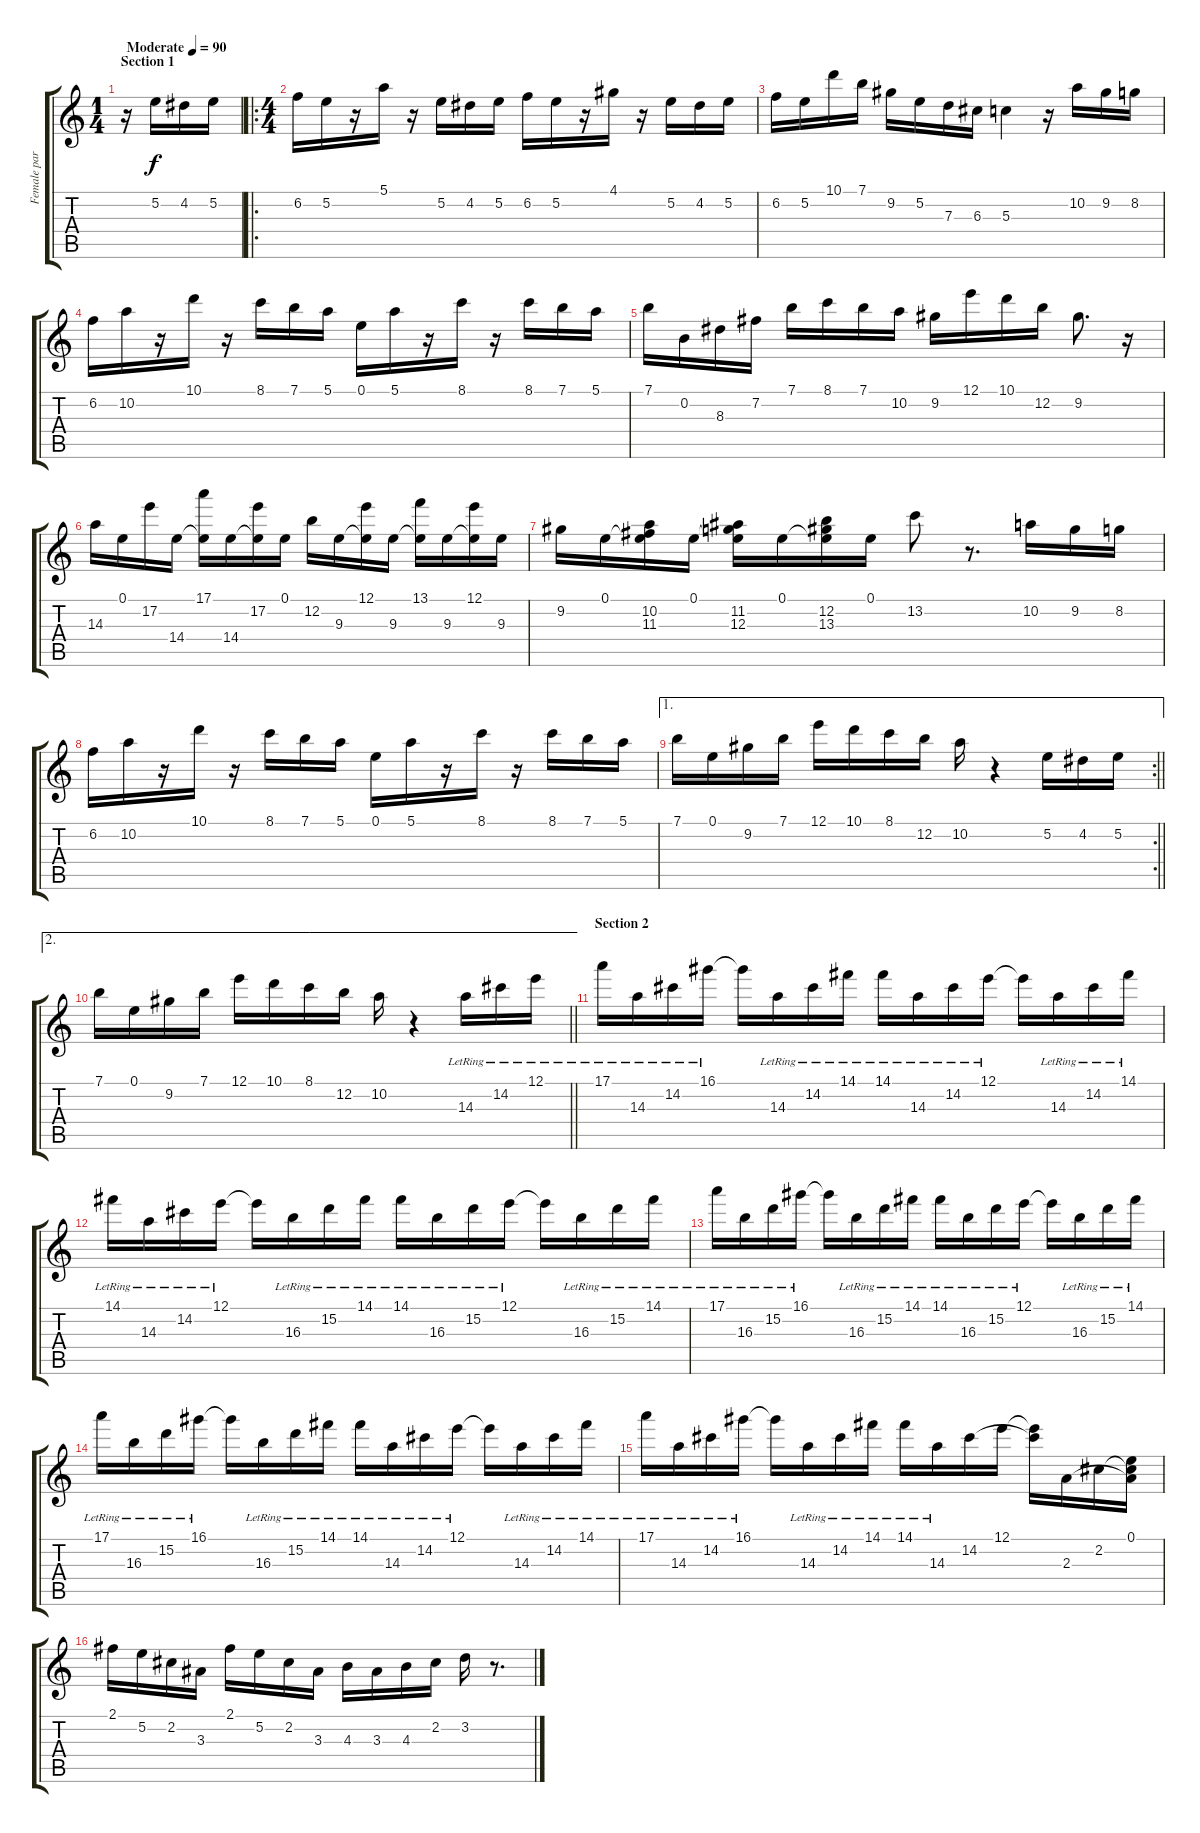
\track ("Female part" "Female par") {instrument acousticguitarnylon}
\staff {score tabs}
\tuning (E4 B3 G3 D3 A2 E2) {hide}
\ts (1 4)
\section ("" "Section 1")
\tempo (90 "Moderate")
\clef g2
\ks c
r.16{dy f instrument acousticguitarnylon} 5.2.16 4.2.16 5.2.16 |
\ro
\ts (4 4)
6.2.16 5.2.16 r.16 5.1.16 r.16 5.2.16 4.2.16 5.2.16 6.2.16 5.2.16 r.16 4.1.16 r.16 5.2.16 4.2.16 5.2.16 |
6.2.16 5.2.16 10.1.16 7.1.16 9.2.16 5.2.16 7.3.16 6.3.16 5.3.4 r.16 10.2.16 9.2.16 8.2.16 |
6.2.16 10.2.16 r.16 10.1.16 r.16 8.1.16 7.1.16 5.1.16 0.1.16 5.1.16 r.16 8.1.16 r.16 8.1.16 7.1.16 5.1.16 |
7.1.16 0.2.16 8.3.16 7.2.16 7.1.16 8.1.16 7.1.16 10.2.16 9.2.16 12.1.16 10.1.16 12.2.16 9.2.8{d} r.16 |
14.3.16 0.1.16 17.2.16 14.4.16 (17.1 14.4{t}).16 14.4.16 (17.2 14.4{t}).16 0.1.16 12.2.16 9.3.16 (12.1 9.3{t}).16 9.3.16 (13.1 9.3{t}).16 9.3.16 (12.1 9.3{t}).16 9.3.16 |
9.2.16 0.1.16 (0.1{t} 10.2 11.3).16 0.1.16 (0.1{t} 11.2 12.3).16 0.1.16 (0.1{t} 12.2 13.3).16 0.1.16 13.2.8 r.8{d} 10.2.16 9.2.16 8.2.16 |
6.2.16 10.2.16 r.16 10.1.16 r.16 8.1.16 7.1.16 5.1.16 0.1.16 5.1.16 r.16 8.1.16 r.16 8.1.16 7.1.16 5.1.16 |
\ae 1
\rc 2
\barLineRight lightlight
7.1.16 0.1.16 9.2.16 7.1.16 12.1.16 10.1.16 8.1.16 12.2.16 10.2.16 r.4 5.2.16 4.2.16 5.2.16 |
\ae 2
\barLineRight lightlight
7.1.16 0.1.16 9.2.16 7.1.16 12.1.16 10.1.16 8.1.16 12.2.16 10.2.16 r.4 14.3{lr}.16 14.2{lr}.16 12.1{lr}.16 |
\section ("" "Section 2")
17.1{lr}.16 14.3{lr}.16 14.2{lr}.16 16.1{lr}.16 16.1{t}.16 14.3{lr}.16 14.2{lr}.16 14.1{lr}.16 14.1{lr}.16 14.3{lr}.16 14.2{lr}.16 12.1{lr}.16 12.1{t}.16 14.3{lr}.16 14.2{lr}.16 14.1{lr}.16 |
14.1{lr}.16 14.3{lr}.16 14.2{lr}.16 12.1{lr}.16 12.1{t}.16 16.3{lr}.16 15.2{lr}.16 14.1{lr}.16 14.1{lr}.16 16.3{lr}.16 15.2{lr}.16 12.1{lr}.16 12.1{t}.16 16.3{lr}.16 15.2{lr}.16 14.1{lr}.16 |
17.1{lr}.16 16.3{lr}.16 15.2{lr}.16 16.1{lr}.16 16.1{t}.16 16.3{lr}.16 15.2{lr}.16 14.1{lr}.16 14.1{lr}.16 16.3{lr}.16 15.2{lr}.16 12.1{lr}.16 12.1{t}.16 16.3{lr}.16 15.2{lr}.16 14.1{lr}.16 |
17.1{lr}.16 16.3{lr}.16 15.2{lr}.16 16.1{lr}.16 16.1{t}.16 16.3{lr}.16 15.2{lr}.16 14.1{lr}.16 14.1{lr}.16 14.3{lr}.16 14.2{lr}.16 12.1{lr}.16 12.1{t}.16 14.3{lr}.16 14.2{lr}.16 14.1{lr}.16 |
17.1{lr}.16 14.3{lr}.16 14.2{lr}.16 16.1{lr}.16 16.1{t}.16 14.3{lr}.16 14.2{lr}.16 14.1{lr}.16 14.1{lr}.16 14.3{lr}.16 14.2.16 12.1.16 (12.1{t} 14.2{t}).16 2.3.16 2.2.16 (0.1 2.2{t} 2.3{t}).16 |
2.1.16 5.2.16 2.2.16 3.3.16 2.1.16 5.2.16 2.2.16 3.3.16 4.3.16 3.3.16 4.3.16 2.2.16 3.2.16 r.8{d}
